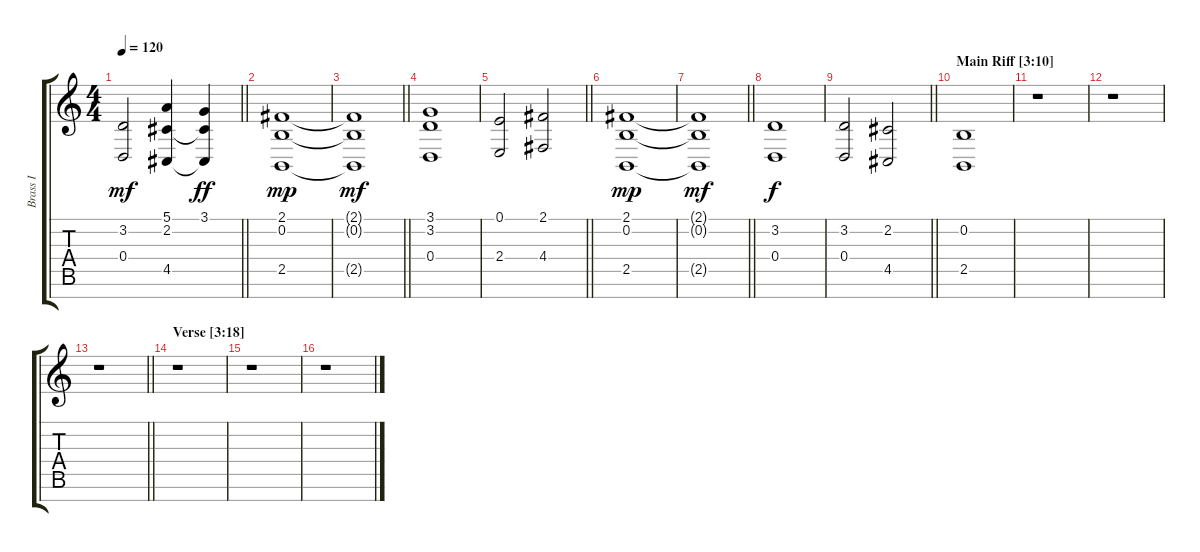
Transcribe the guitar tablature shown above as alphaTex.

\track ("Brass I" "Brass I") {instrument frenchhorn}
\staff {score tabs}
\tuning (E4 B3 G3 D3 A2 E2 B1) {hide}
\ts (4 4)
\tempo 120
\clef g2
\barLineRight lightlight
\ks c
(3.2 0.4).2{dy mf} (5.1 2.2 4.5).4 (3.1 2.2{t} 4.5{t}).4{dy ff} |
(2.1 0.2 2.5).1{dy mp} |
\barLineRight lightlight
(2.1{t} 0.2{t} 2.5{t}).1{dy mf} |
(3.1 3.2 0.4).1 |
\barLineRight lightlight
(0.1 2.4).2 (2.1 4.4).2 |
(2.1 0.2 2.5).1{dy mp} |
\barLineRight lightlight
(2.1{t} 0.2{t} 2.5{t}).1{dy mf} |
(3.2 0.4).1{dy f} |
\barLineRight lightlight
(3.2 0.4).2 (2.2 4.5).2 |
\section ("" "Main Riff [3:10]")
(0.2 2.5).1{volume 3} |
r.1 |
r.1 |
\barLineRight lightlight
r.1 |
\section ("" "Verse [3:18]")
r.1 |
r.1 |
r.1
